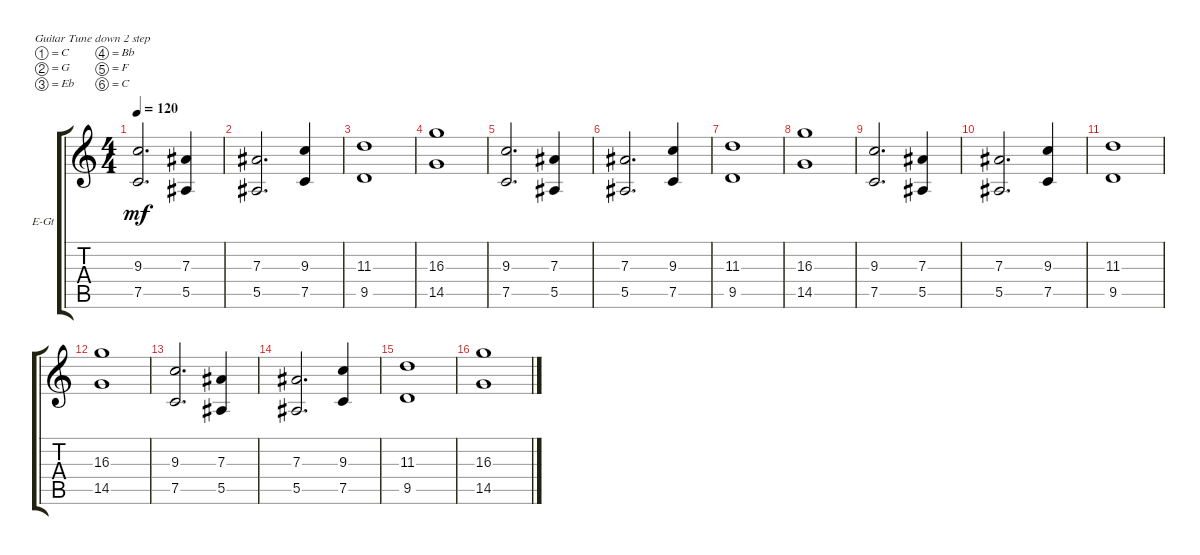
\bracketExtendMode groupsimilarinstruments
\firstSystemTrackNameOrientation horizontal
\otherSystemsTrackNameOrientation horizontal
\track ("Electric Guitar" "E-Gt") {instrument distortionguitar}
\staff {score tabs}
\tuning (C4 G3 Eb3 Bb2 F2 C2)
\ts (4 4)
\tempo 120
\clef g2
\ks c
(7.5 9.3).2{d dy mf} (5.5 7.3).4 |
(5.5 7.3).2{d} (9.3 7.5).4 |
(9.5 11.3).1 |
(16.3 14.5).1 |
(7.5 9.3).2{d} (5.5 7.3).4 |
(5.5 7.3).2{d} (9.3 7.5).4 |
(9.5 11.3).1 |
(16.3 14.5).1 |
(7.5 9.3).2{d} (5.5 7.3).4 |
(5.5 7.3).2{d} (9.3 7.5).4 |
(9.5 11.3).1 |
(16.3 14.5).1 |
(7.5 9.3).2{d} (5.5 7.3).4 |
(5.5 7.3).2{d} (9.3 7.5).4 |
(9.5 11.3).1 |
(16.3 14.5).1
